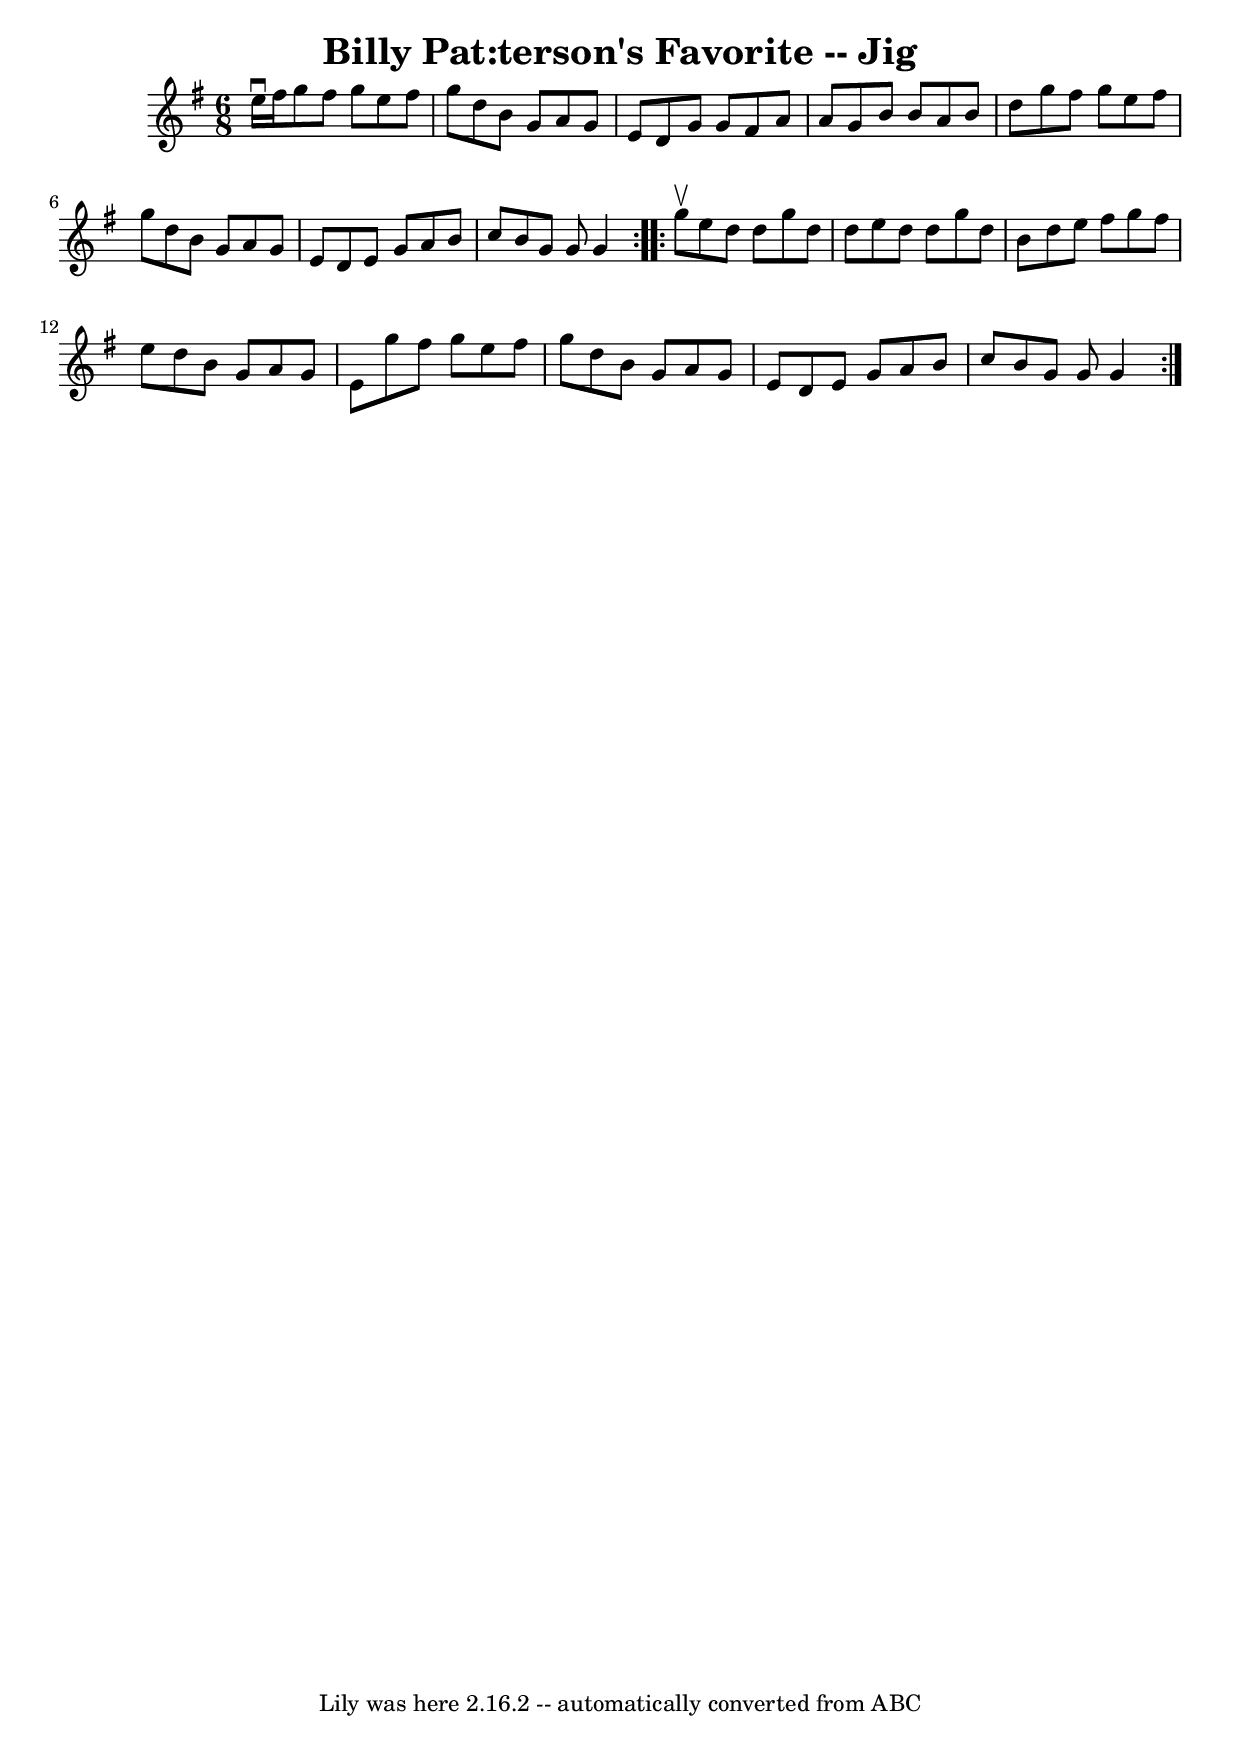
\version "2.16.2"
\include "Mammoth.ily"
\header {
  %% book = "Ryan's Mammoth Collection"
  crossRefNumber = "1"
  footnotes = "\\\\83 422"
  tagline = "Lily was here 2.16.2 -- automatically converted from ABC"
  title = "Billy Pat:terson's Favorite -- Jig"

}
voicedefault =  {



  \repeat volta 2 {

    \time 6/8 
    \key g \major     e''16^\downbow fis''16   |
    g''8         fis''8 g''8 e''8 fis''8 g''8     |
    d''8 b'8 g'8         a'8 g'8 e'8     |
    d'8 g'8 g'8 fis'8 a'8 a'8     |
    g'8 b'8 b'8 a'8 b'8 d''8    |
    g''8         fis''8 g''8 e''8 fis''8 g''8     |
    d''8 b'8 g'8         a'8 g'8 e'8     |
    d'8 e'8 g'8 a'8 b'8 c''8     |
    b'8 g'8 g'8 g'4    
  }     
  \repeat volta 2 {     g''8^\upbow   |
    e''8 d''8 d''8 g''8 d''8 d''8    |
    e''8         d''8 d''8 g''8 d''8 b'8     |
    d''8 e''8 fis''8         g''8 fis''8 e''8     |
    d''8 b'8 g'8 a'8 g'8 e'8     |
    g''8 fis''8 g''8 e''8 fis''8 g''8    |
         d''8 b'8 g'8 a'8 g'8 e'8     |
    d'8 e'8 g'8 a'8       b'8 c''8     |
    b'8 g'8 g'8 g'4    
  }   

}

\score{
  <<

    \context Staff="default"
    {
      \voicedefault 
      
    }

  >>
  \layout {
    
  }
  \midi {
  }

}
